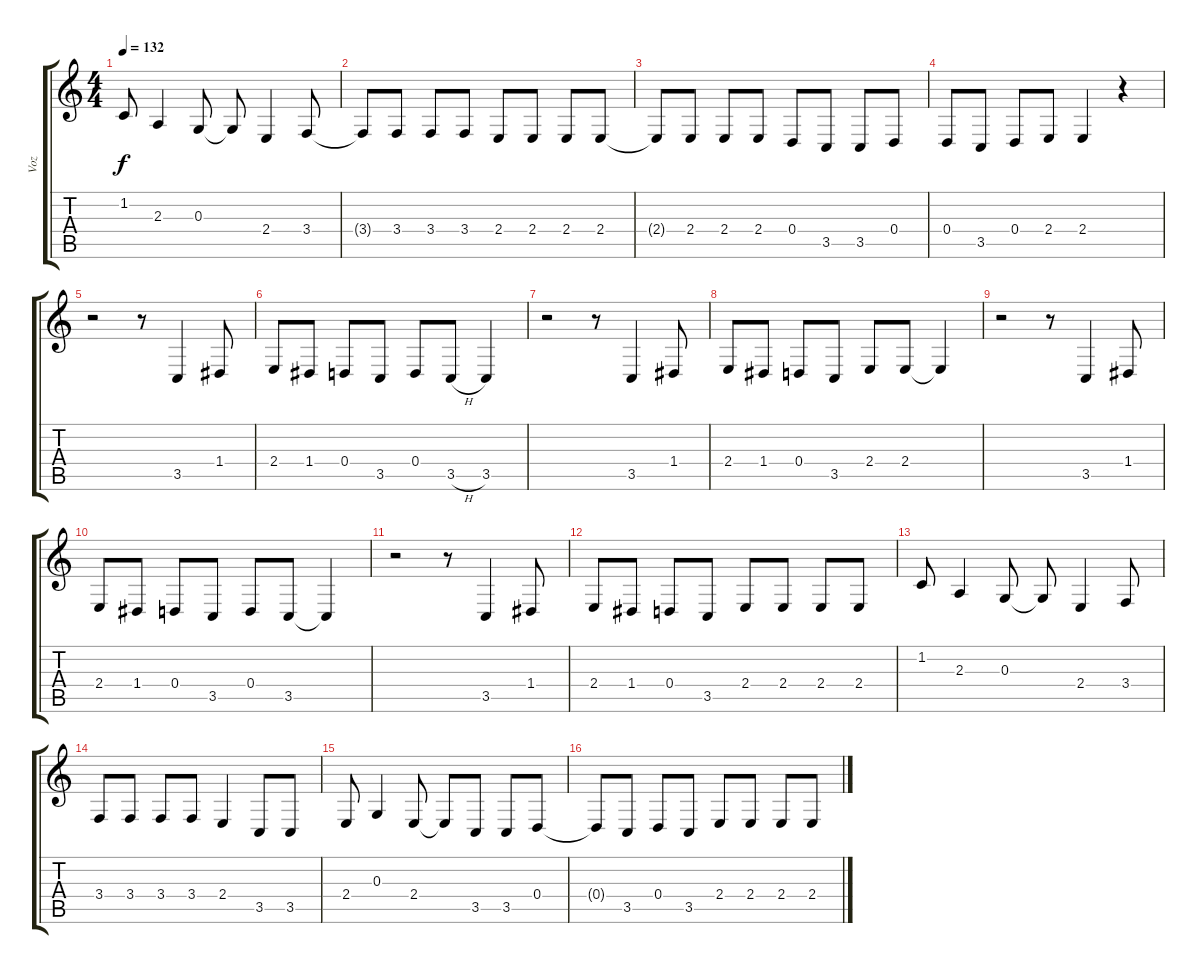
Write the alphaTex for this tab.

\track ("Voz" "Voz") {instrument voiceoohs}
\staff {score tabs}
\tuning (E4 B3 G3 D3 A2 E2) {hide}
\ts (4 4)
\tempo 132
\clef g2
\ks c
1.2.8{dy f} 2.3.4 0.3.8 0.3{t}.8 2.4.4 3.4.8 |
3.4{t}.8 3.4.8 3.4.8 3.4.8 2.4.8 2.4.8 2.4.8 2.4.8 |
2.4{t}.8 2.4.8 2.4.8 2.4.8 0.4.8 3.5.8 3.5.8 0.4.8 |
0.4.8 3.5.8 0.4.8 2.4.8 2.4.4 r.4 |
r.2 r.8 3.5.4 1.4.8 |
2.4.8 1.4.8 0.4.8 3.5.8 0.4.8 3.5{h}.8 3.5.4 |
r.2 r.8 3.5.4 1.4.8 |
2.4.8 1.4.8 0.4.8 3.5.8 2.4.8 2.4.8 2.4{t}.4 |
r.2 r.8 3.5.4 1.4.8 |
2.4.8 1.4.8 0.4.8 3.5.8 0.4.8 3.5.8 3.5{t}.4 |
r.2 r.8 3.5.4 1.4.8 |
2.4.8 1.4.8 0.4.8 3.5.8 2.4.8 2.4.8 2.4.8 2.4.8 |
1.2.8 2.3.4 0.3.8 0.3{t}.8 2.4.4 3.4.8 |
3.4.8 3.4.8 3.4.8 3.4.8 2.4.4 3.5.8 3.5.8 |
2.4.8 0.3.4 2.4.8 2.4{t}.8 3.5.8 3.5.8 0.4.8 |
0.4{t}.8 3.5.8 0.4.8 3.5.8 2.4.8 2.4.8 2.4.8 2.4.8
